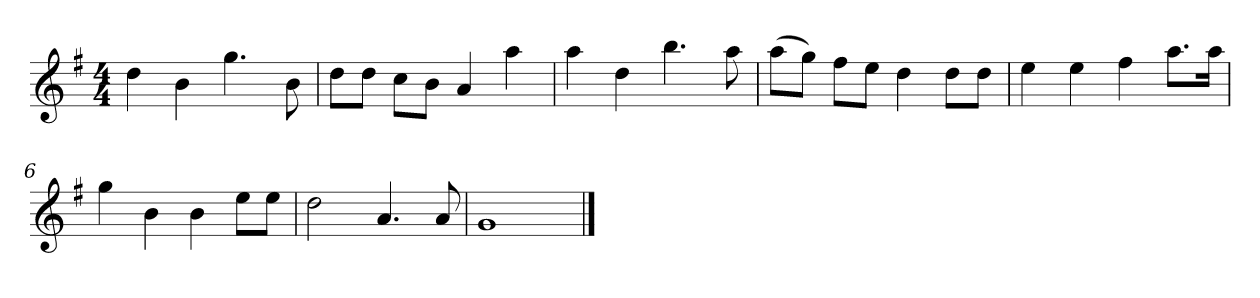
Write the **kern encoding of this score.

**kern
*part1
*staff1
*k[f#]
*M4/4
*MM120
=1
4dd
4b
4.gg
8b
=2
8ddL
8ddJ
8ccL
8bJ
4a
4aa
=3
4aa
4dd
4.bb
8aa
=4
(8aaL
8ggJ)
8ff#L
8eeJ
4dd
8ddL
8ddJ
=5
4ee
4ee
4ff#
8.aaL
16aaJk
=6
4gg
4b
4b
8eeL
8eeJ
=7
2dd
4.a
8a
=8
1g
==
*-
